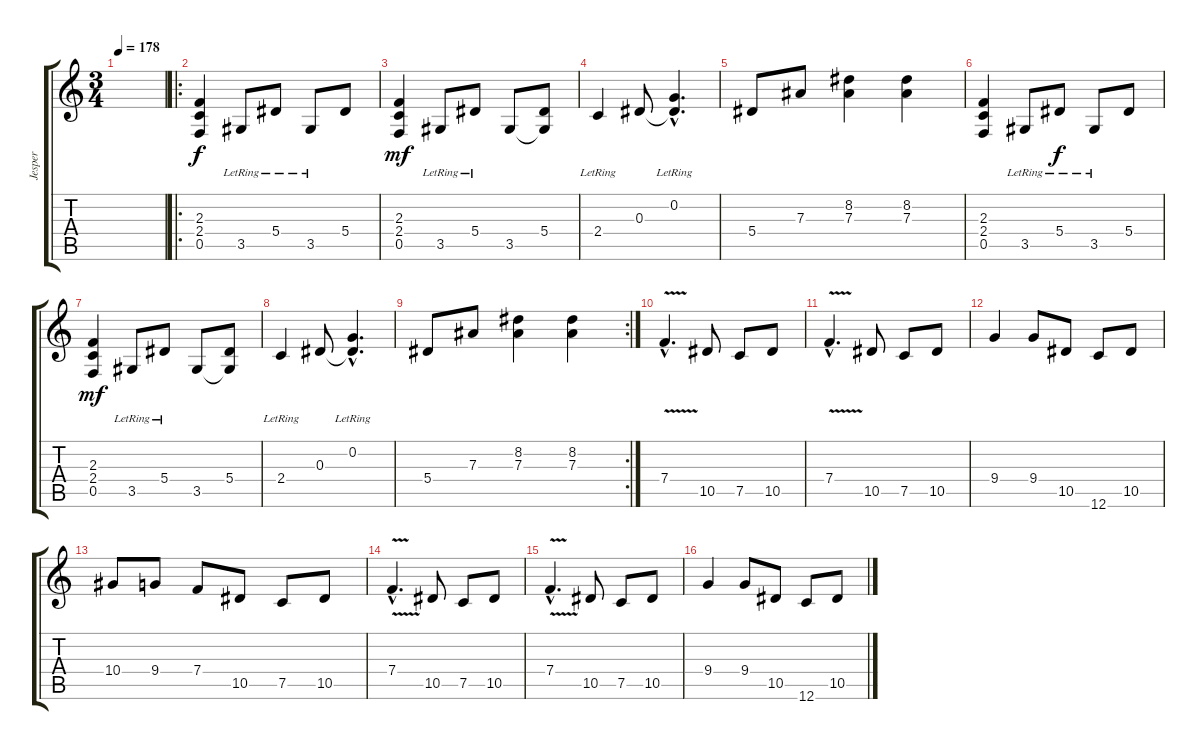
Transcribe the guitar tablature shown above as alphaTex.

\track ("Jesper" "Jesper") {instrument distortionguitar}
\staff {score tabs}
\tuning (C4 G3 Eb3 Bb2 F2 C2) {hide}
\ts (3 4)
\tempo 178
\clef g2
\ks c
|
\ro
(2.3 2.4 0.5).4 3.5{lr}.8 5.4{lr}.8{dy f} 3.5{lr}.8 5.4.8 |
(2.3 2.4 0.5).4{dy mf} 3.5{lr}.8 5.4{lr}.8 3.5.8 (5.4 3.5{t}).8 |
2.4{lr}.4 0.3.8 (0.2{hac lr} 0.3{hac t}).4{d} |
5.4.8 7.3.8 (8.2 7.3).4 (8.2 7.3).4 |
(2.3 2.4 0.5).4 3.5{lr}.8 5.4{lr}.8{dy f} 3.5{lr}.8 5.4.8 |
(2.3 2.4 0.5).4{dy mf} 3.5{lr}.8 5.4{lr}.8 3.5.8 (5.4 3.5{t}).8 |
2.4{lr}.4 0.3.8 (0.2{hac lr} 0.3{hac t}).4{d} |
\rc 2
5.4.8 7.3.8 (8.2 7.3).4 (8.2 7.3).4 |
7.4{v hac}.4{d balance 12} 10.5.8 7.5.8 10.5.8 |
7.4{v hac}.4{d} 10.5.8 7.5.8 10.5.8 |
9.4.4 9.4.8 10.5.8 12.6.8 10.5.8 |
10.4.8 9.4.8 7.4.8 10.5.8 7.5.8 10.5.8 |
7.4{v hac}.4{d} 10.5.8 7.5.8 10.5.8 |
7.4{v hac}.4{d} 10.5.8 7.5.8 10.5.8 |
9.4.4 9.4.8 10.5.8 12.6.8 10.5.8
